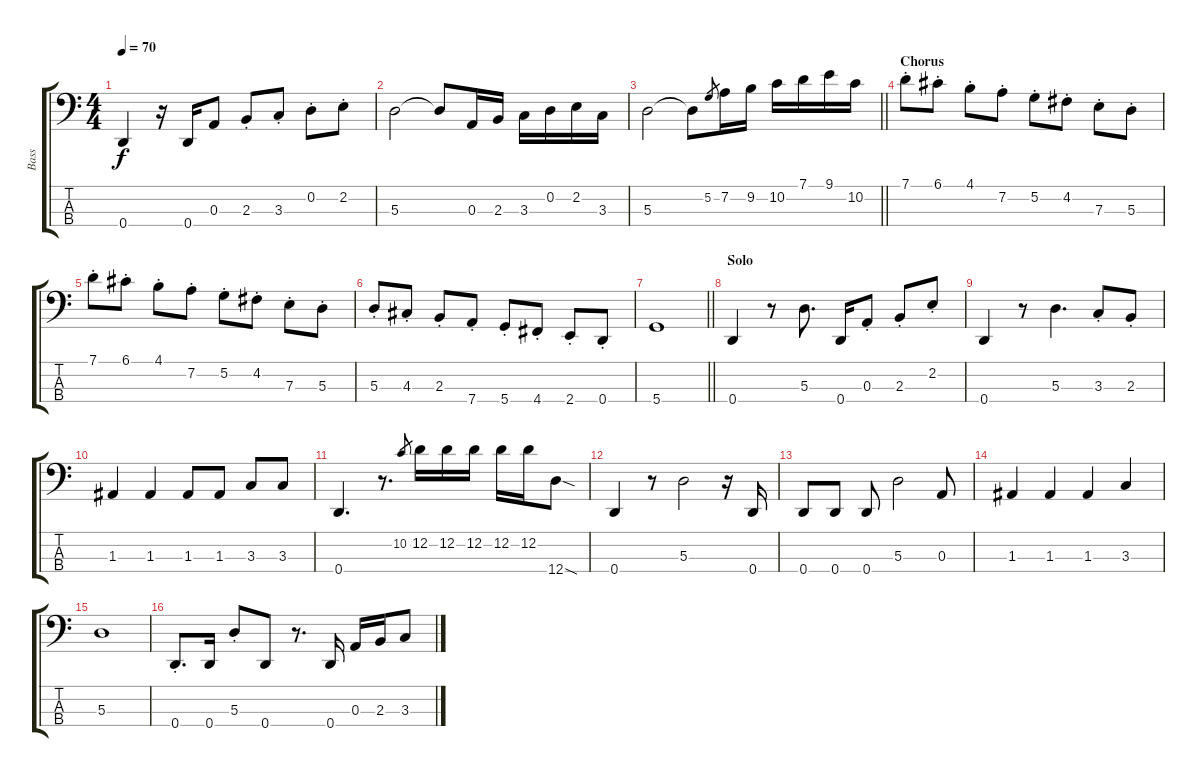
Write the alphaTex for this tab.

\track ("Bass" "Bass") {instrument electricbassfinger}
\staff {score tabs}
\tuning (G2 D2 A1 D1) {hide}
\ts (4 4)
\tempo 70
\clef f4
\ks c
0.4.4{dy f} r.16 0.4.16 0.3.8 2.3{st}.8 3.3{st}.8 0.2{st}.8 2.2{st}.8 |
5.3.2 5.3{t}.8 0.3.16 2.3.16 3.3.16 0.2.16 2.2.16 3.3.16 |
\barLineRight lightlight
5.3.2 5.3{t}.8 5.2.8{gr} 7.2.16 9.2.16 10.2.16 7.1.16 9.1.16 10.2.16 |
\section ("" "Chorus")
7.1{st}.8 6.1{st}.8 4.1{st}.8 7.2{st}.8 5.2{st}.8 4.2{st}.8 7.3{st}.8 5.3{st}.8 |
7.1{st}.8 6.1{st}.8 4.1{st}.8 7.2{st}.8 5.2{st}.8 4.2{st}.8 7.3{st}.8 5.3{st}.8 |
5.3{st}.8 4.3{st}.8 2.3{st}.8 7.4{st}.8 5.4{st}.8 4.4{st}.8 2.4{st}.8 0.4{st}.8 |
\barLineRight lightlight
5.4.1 |
\section ("" "Solo")
0.4.4 r.8 5.3.8{d} 0.4.16 0.3{st}.8 2.3{st}.8 2.2{st}.8 |
0.4.4 r.8 5.3.4{d} 3.3{st}.8 2.3{st}.8 |
1.3.4 1.3.4 1.3.8 1.3.8 3.3.8 3.3.8 |
0.4.4{d} r.8{d} 10.2.8{gr} 12.2.16 12.2.16 12.2.16 12.2.16 12.2.16 12.4{sod}.8 |
0.4.4 r.8 5.3.2 r.16 0.4.16 |
0.4.8 0.4.8 0.4.8 5.3.2 0.3.8 |
1.3.4 1.3.4 1.3.4 3.3.4 |
5.3.1 |
0.4{st}.8{d} 0.4.16 5.3{st}.8 0.4.8 r.8{d} 0.4.16 0.3.16 2.3.16 3.3.8
